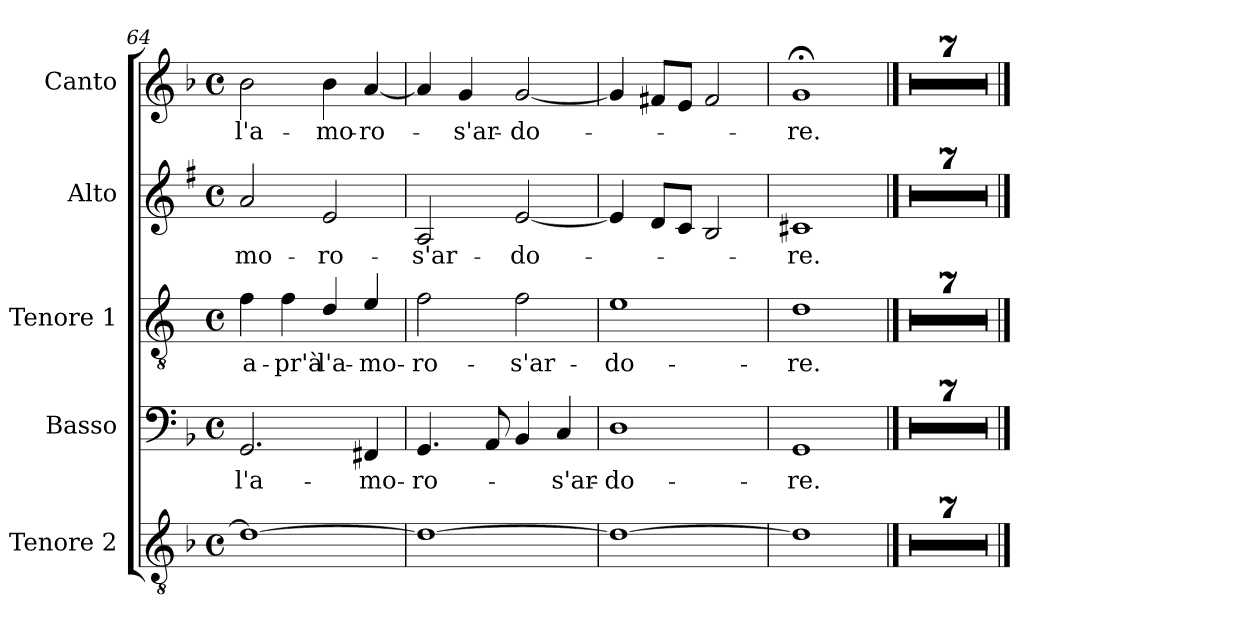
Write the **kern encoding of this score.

**kern	**text	**kern	**text	**kern	**text	**kern	**text	**kern	**text
*part5	*part5	*part4	*part4	*part3	*part3	*part2	*part2	*part1	*part1
*staff5	*staff5	*staff4	*staff4	*staff3	*staff3	*staff2	*staff2	*staff1	*staff1
*I"Tenore 2	*	*I"Basso	*	*I"Tenore 1	*	*I"Alto	*	*I"Canto	*
*I'T 2	*	*I'B	*	*I'T 1	*	*I'A	*	*I'C	*
*clefGv2	*	*clefF4	*	*clefGv2	*	*clefG2	*	*clefG2	*
*	*	*	*	*ITrd4c7	*	*ITrd1c2	*	*	*
*k[b-]	*	*k[b-]	*	*k[b-]	*	*k[b-]	*	*k[b-]	*
*F:	*	*F:	*	*F:	*	*F:	*	*F:	*
*M4/4	*	*M4/4	*	*M4/4	*	*M4/4	*	*M4/4	*
*met(c)	*	*met(c)	*	*met(c)	*	*met(c)	*	*met(c)	*
=64	=64	=64	=64	=64	=64	=64	=64	=64	=64
!	!	!	!LO:LY:b	!	!LO:LY:b	!	!LO:LY:b	!	!LO:LY:b
1d_	.	2.GG/	l'a-	4B-\	a-	2g/	-mo-	2b-\	l'a-
!	!	!	!	!	!LO:LY:b	!	!	!	!
.	.	.	.	4B-\	-pr'à	.	.	.	.
!	!	!	!	!	!LO:LY:b	!	!LO:LY:b	!	!LO:LY:b
.	.	.	.	4G/	l'a-	2d/	-ro-	4b-\	-mo-
!	!	!	!LO:LY:b	!	!LO:LY:b	!	!	!	!LO:LY:b
.	.	4FF#X/	-mo-	4A/	-mo-	.	.	[4a/	-ro-
!!LO:LB:g=z
=65	=65	=65	=65	=65	=65	=65	=65	=65	=65
!	!	!	!LO:LY:b	!	!LO:LY:b	!	!LO:LY:b	!	!
1d_	.	4.GG/	-ro-	2B-\	-ro-	2G/	-s'ar-	4a/]	.
!	!	!	!	!	!	!	!	!	!LO:LY:b
.	.	.	.	.	.	.	.	4g/	-s'ar-
.	.	8AA/	.	.	.	.	.	.	.
!	!	!	!	!	!LO:LY:b	!	!LO:LY:b	!	!LO:LY:b
.	.	4BB-/	.	2B-\	-s'ar-	[2d/	-do-	[2g/	-do-
!	!	!	!LO:LY:b	!	!	!	!	!	!
.	.	4C/	-s'ar-	.	.	.	.	.	.
=66	=66	=66	=66	=66	=66	=66	=66	=66	=66
!	!	!	!LO:LY:b	!	!LO:LY:b	!	!	!	!
1d_	.	1D	-do-	1A	-do-	4d/]	.	4g/]	.
.	.	.	.	.	.	8c/L	.	8f#X/L	.
.	.	.	.	.	.	8B-/J	.	8e/J	.
.	.	.	.	.	.	2A/	.	2f#/	.
=67	=67	=67	=67	=67	=67	=67	=67	=67	=67
!	!	!	!LO:LY:b	!	!LO:LY:b	!	!LO:LY:b	!	!LO:LY:b
1d]	.	1GG	-re.	1G	-re.	1Bn	-re.	1g;<	-re.
==68	==68	==68	==68	==68	==68	==68	==68	==68	==68
1r	.	1r	.	1r	.	1r	.	1r	.
=69	=69	=69	=69	=69	=69	=69	=69	=69	=69
1r	.	1r	.	1r	.	1r	.	1r	.
=70	=70	=70	=70	=70	=70	=70	=70	=70	=70
1r	.	1r	.	1r	.	1r	.	1r	.
=71	=71	=71	=71	=71	=71	=71	=71	=71	=71
1r	.	1r	.	1r	.	1r	.	1r	.
=72	=72	=72	=72	=72	=72	=72	=72	=72	=72
1r	.	1r	.	1r	.	1r	.	1r	.
=73	=73	=73	=73	=73	=73	=73	=73	=73	=73
1r	.	1r	.	1r	.	1r	.	1r	.
=74	=74	=74	=74	=74	=74	=74	=74	=74	=74
1r	.	1r	.	1r	.	1r	.	1r	.
==	==	==	==	==	==	==	==	==	==
*-	*-	*-	*-	*-	*-	*-	*-	*-	*-
